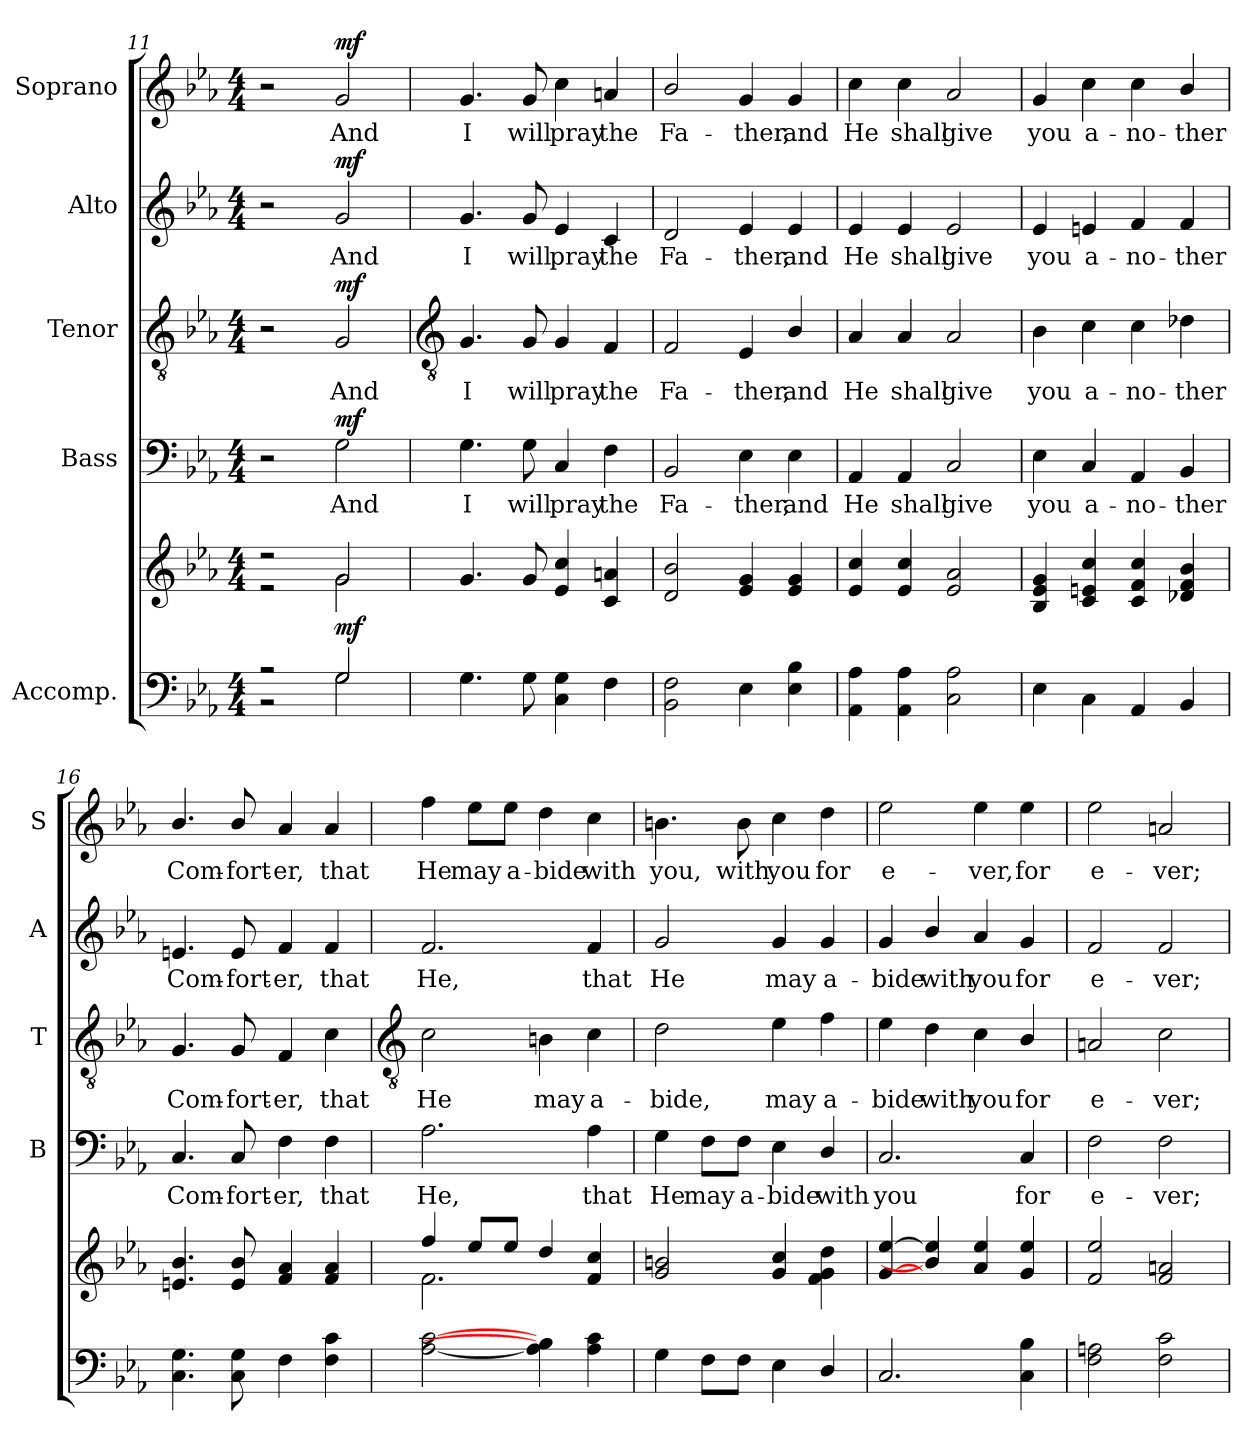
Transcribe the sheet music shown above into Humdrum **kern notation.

**kern	**kern	**dynam	**kern	**text	**dynam	**kern	**text	**dynam	**kern	**text	**dynam	**kern	**text	**dynam
*part5	*part5	*part5	*part4	*part4	*part4	*part3	*part3	*part3	*part2	*part2	*part2	*part1	*part1	*part1
*staff6	*staff5	*staff5/6	*staff4	*staff4	*staff4	*staff3	*staff3	*staff3	*staff2	*staff2	*staff2	*staff1	*staff1	*staff1
*I"Accomp.	*	*	*I"Bass	*	*	*I"Tenor	*	*	*I"Alto	*	*	*I"Soprano	*	*
*	*	*	*I'B	*	*	*I'T	*	*	*I'A	*	*	*I'S	*	*
*clefF4	*clefG2	*	*clefF4	*	*	*clefGv2	*	*	*clefG2	*	*	*clefG2	*	*
*k[b-e-a-]	*k[b-e-a-]	*	*k[b-e-a-]	*	*	*k[b-e-a-]	*	*	*k[b-e-a-]	*	*	*k[b-e-a-]	*	*
*E-:	*E-:	*	*E-:	*	*	*E-:	*	*	*E-:	*	*	*E-:	*	*
*M4/4	*M4/4	*	*M4/4	*	*	*M4/4	*	*	*M4/4	*	*	*M4/4	*	*
=11	=11	=11	=11	=11	=11	=11	=11	=11	=11	=11	=11	=11	=11	=11
*^	*^	*	*	*	*	*	*	*	*	*	*	*	*	*
2r	2r	2r	2r	.	2r	.	.	2r	.	.	2r	.	.	2r	.	.
!	!	!	!	!LO:DY:b	!	!LO:LY:b	!LO:DY:b	!	!LO:LY:b	!LO:DY:b	!	!LO:LY:b	!LO:DY:b	!	!LO:LY:b	!LO:DY:b
2G	2G	2g	2g	mf	2G	And	mf	2G	And	mf	2g	And	mf	2g	And	mf
*v	*v	*	*	*	*	*	*	*	*	*	*	*	*	*	*	*
*	*v	*v	*	*	*	*	*	*	*	*	*	*	*	*	*
!!LO:LB:g=z
=12	=12	=12	=12	=12	=12	=12	=12	=12	=12	=12	=12	=12	=12	=12
*	*	*	*	*	*	*clefGv2	*	*	*	*	*	*	*	*
*^	*^	*	*	*	*	*	*	*	*	*	*	*	*	*
!	!	!	!	!	!	!LO:LY:b	!	!	!LO:LY:b	!	!	!LO:LY:b	!	!	!LO:LY:b	!
*v	*v	*	*	*	*	*	*	*	*	*	*	*	*	*	*	*
*	*v	*v	*	*	*	*	*	*	*	*	*	*	*	*	*
4.G	4.g	.	4.G	I	.	4.G	I	.	4.g	I	.	4.g	I	.
!	!	!	!	!LO:LY:b	!	!	!LO:LY:b	!	!	!LO:LY:b	!	!	!LO:LY:b	!
8G	8g	.	8G	will	.	8G	will	.	8g	will	.	8g	will	.
!	!	!	!	!LO:LY:b	!	!	!LO:LY:b	!	!	!LO:LY:b	!	!	!LO:LY:b	!
4C\ 4G\	4e-/ 4cc/	.	4C	pray	.	4G	pray	.	4e-	pray	.	4cc	pray	.
!	!	!	!	!LO:LY:b	!	!	!LO:LY:b	!	!	!LO:LY:b	!	!	!LO:LY:b	!
4F	4c/ 4an/	.	4F	the	.	4F	the	.	4c	the	.	4an/	the	.
=13	=13	=13	=13	=13	=13	=13	=13	=13	=13	=13	=13	=13	=13	=13
!	!	!	!	!LO:LY:b	!	!	!LO:LY:b	!	!	!LO:LY:b	!	!	!LO:LY:b	!
2BB-\ 2F\	2d/ 2b-/	.	2BB-	Fa-	.	2F	Fa-	.	2d	Fa-	.	2b-/	Fa-	.
!	!	!	!	!LO:LY:b	!	!	!LO:LY:b	!	!	!LO:LY:b	!	!	!LO:LY:b	!
4E-	4e- 4g	.	4E-	-ther,	.	4E-	-ther,	.	4e-	-ther,	.	4g	-ther,	.
!	!	!	!	!LO:LY:b	!	!	!LO:LY:b	!	!	!LO:LY:b	!	!	!LO:LY:b	!
4E- 4B-	4e- 4g	.	4E-	and	.	4B-/	and	.	4e-	and	.	4g	and	.
=14	=14	=14	=14	=14	=14	=14	=14	=14	=14	=14	=14	=14	=14	=14
!	!	!	!	!LO:LY:b	!	!	!LO:LY:b	!	!	!LO:LY:b	!	!	!LO:LY:b	!
4AA-\ 4A-\	4e-/ 4cc/	.	4AA-	He	.	4A-	He	.	4e-	He	.	4cc	He	.
!	!	!	!	!LO:LY:b	!	!	!LO:LY:b	!	!	!LO:LY:b	!	!	!LO:LY:b	!
4AA-\ 4A-\	4e-/ 4cc/	.	4AA-	shall	.	4A-	shall	.	4e-	shall	.	4cc	shall	.
!	!	!	!	!LO:LY:b	!	!	!LO:LY:b	!	!	!LO:LY:b	!	!	!LO:LY:b	!
2C\ 2A-\	2e- 2a-	.	2C	give	.	2A-	give	.	2e-	give	.	2a-	give	.
=15	=15	=15	=15	=15	=15	=15	=15	=15	=15	=15	=15	=15	=15	=15
!	!	!	!	!LO:LY:b	!	!	!LO:LY:b	!	!	!LO:LY:b	!	!	!LO:LY:b	!
4E-	4B- 4e- 4g	.	4E-	you	.	4B-	you	.	4e-	you	.	4g	you	.
!	!	!	!	!LO:LY:b	!	!	!LO:LY:b	!	!	!LO:LY:b	!	!	!LO:LY:b	!
4C\	4c/ 4en/ 4cc/	.	4C	a-	.	4c	a-	.	4en	a-	.	4cc	a-	.
!	!	!	!	!LO:LY:b	!	!	!LO:LY:b	!	!	!LO:LY:b	!	!	!LO:LY:b	!
4AA-	4c/ 4f/ 4cc/	.	4AA-	-no-	.	4c	-no-	.	4f	-no-	.	4cc	-no-	.
!	!	!	!	!LO:LY:b	!	!	!LO:LY:b	!	!	!LO:LY:b	!	!	!LO:LY:b	!
4BB-	4d-X/ 4f/ 4b-/	.	4BB-	-ther	.	4d-X	-ther	.	4f	-ther	.	4b-/	-ther	.
=16	=16	=16	=16	=16	=16	=16	=16	=16	=16	=16	=16	=16	=16	=16
!	!	!	!	!LO:LY:b	!	!	!LO:LY:b	!	!	!LO:LY:b	!	!	!LO:LY:b	!
4.C\ 4.G\	4.en/ 4.b-/	.	4.C	Com-	.	4.G	Com-	.	4.en	Com-	.	4.b-/	Com-	.
!	!	!	!	!LO:LY:b	!	!	!LO:LY:b	!	!	!LO:LY:b	!	!	!LO:LY:b	!
8C\ 8G\	8e/ 8b-/	.	8C	-fort-	.	8G	-fort-	.	8e	-fort-	.	8b-/	-fort-	.
!	!	!	!	!LO:LY:b	!	!	!LO:LY:b	!	!	!LO:LY:b	!	!	!LO:LY:b	!
4F	4f 4a-	.	4F	-er,	.	4F	-er,	.	4f	-er,	.	4a-	-er,	.
!	!	!	!	!LO:LY:b	!	!	!LO:LY:b	!	!	!LO:LY:b	!	!	!LO:LY:b	!
4F 4c	4f 4a-	.	4F	that	.	4c	that	.	4f	that	.	4a-	that	.
!!LO:LB:g=z
=17	=17	=17	=17	=17	=17	=17	=17	=17	=17	=17	=17	=17	=17	=17
*	*	*	*	*	*	*clefGv2	*	*	*	*	*	*	*	*
*	*^	*	*	*	*	*	*	*	*	*	*	*	*	*
!	!	!	!	!	!LO:LY:b	!	!	!LO:LY:b	!	!	!LO:LY:b	!	!	!LO:LY:b	!
[2A- [2c	4ff/	2.f\	.	2.A-	He,	.	2c	He	.	2.f	He,	.	4ff	He	.
!	!	!	!	!	!	!	!	!	!	!	!	!	!	!LO:LY:b	!
.	8ee-/L	.	.	.	.	.	.	.	.	.	.	.	8ee-\L	may	.
!	!	!	!	!	!	!	!	!	!	!	!	!	!	!LO:LY:b	!
.	8ee-/J	.	.	.	.	.	.	.	.	.	.	.	8ee-\J	a-	.
!	!	!	!	!	!	!	!	!LO:LY:b	!	!	!	!	!	!LO:LY:b	!
4A-] 4B]	4dd/	.	.	.	.	.	4Bn	may	.	.	.	.	4dd	-bide	.
!	!	!	!	!	!LO:LY:b	!	!	!LO:LY:b	!	!	!LO:LY:b	!	!	!LO:LY:b	!
4A- 4c	4f/ 4cc/	4ryy	.	4A-	that	.	4c	a-	.	4f	that	.	4cc	with	.
=18	=18	=18	=18	=18	=18	=18	=18	=18	=18	=18	=18	=18	=18	=18	=18
!	!	!	!	!	!LO:LY:b	!	!	!LO:LY:b	!	!	!LO:LY:b	!	!	!LO:LY:b	!
4G	2g/ 2bn/	1ryy	.	4G	He	.	2d	-bide,	.	2g	He	.	4.bn	you,	.
!	!	!	!	!	!LO:LY:b	!	!	!	!	!	!	!	!	!	!
8FL	.	.	.	8F\L	may	.	.	.	.	.	.	.	.	.	.
!	!	!	!	!	!LO:LY:b	!	!	!	!	!	!	!	!	!LO:LY:b	!
8FJ	.	.	.	8F\J	a-	.	.	.	.	.	.	.	8b	with	.
!	!	!	!	!	!LO:LY:b	!	!	!LO:LY:b	!	!	!LO:LY:b	!	!	!LO:LY:b	!
4E-	4g/ 4cc/	.	.	4E-	-bide	.	4e-	may	.	4g	may	.	4cc	you	.
!	!	!	!	!	!LO:LY:b	!	!	!LO:LY:b	!	!	!LO:LY:b	!	!	!LO:LY:b	!
4D/	4f\ 4g\ 4dd\	.	.	4D/	with	.	4f	a-	.	4g	a-	.	4dd	for	.
=19	=19	=19	=19	=19	=19	=19	=19	=19	=19	=19	=19	=19	=19	=19	=19
!	!	!	!	!	!LO:LY:b	!	!	!LO:LY:b	!	!	!LO:LY:b	!	!	!LO:LY:b	!
2.C/	[4g [4ee-	1ryy	.	2.C	you	.	4e-	-bide	.	4g	-bide	.	2ee-	e-	.
!	!	!	!	!	!	!	!	!LO:LY:b	!	!	!LO:LY:b	!	!	!	!
.	4b-] 4ee-]	.	.	.	.	.	4d	with	.	4b-/	with	.	.	.	.
!	!	!	!	!	!	!	!	!LO:LY:b	!	!	!LO:LY:b	!	!	!LO:LY:b	!
.	4a- 4ee-	.	.	.	.	.	4c	you	.	4a-	you	.	4ee-	-ver,	.
!	!	!	!	!	!LO:LY:b	!	!	!LO:LY:b	!	!	!LO:LY:b	!	!	!LO:LY:b	!
4C\ 4B-\	4g 4ee-	.	.	4C	for	.	4B-/	for	.	4g	for	.	4ee-	for	.
=20	=20	=20	=20	=20	=20	=20	=20	=20	=20	=20	=20	=20	=20	=20	=20
!	!	!	!	!	!LO:LY:b	!	!	!LO:LY:b	!	!	!LO:LY:b	!	!	!LO:LY:b	!
2F 2An	2f 2ee-	1ryy	.	2F	e-	.	2An	e-	.	2f	e-	.	2ee-	e-	.
!	!	!	!	!	!LO:LY:b	!	!	!LO:LY:b	!	!	!LO:LY:b	!	!	!LO:LY:b	!
2F 2c	2f 2an	.	.	2F	-ver;	.	2c	-ver;	.	2f	-ver;	.	2an	-ver;	.
*	*v	*v	*	*	*	*	*	*	*	*	*	*	*	*	*
=	=	=	=	=	=	=	=	=	=	=	=	=	=	=
*-	*-	*-	*-	*-	*-	*-	*-	*-	*-	*-	*-	*-	*-	*-
